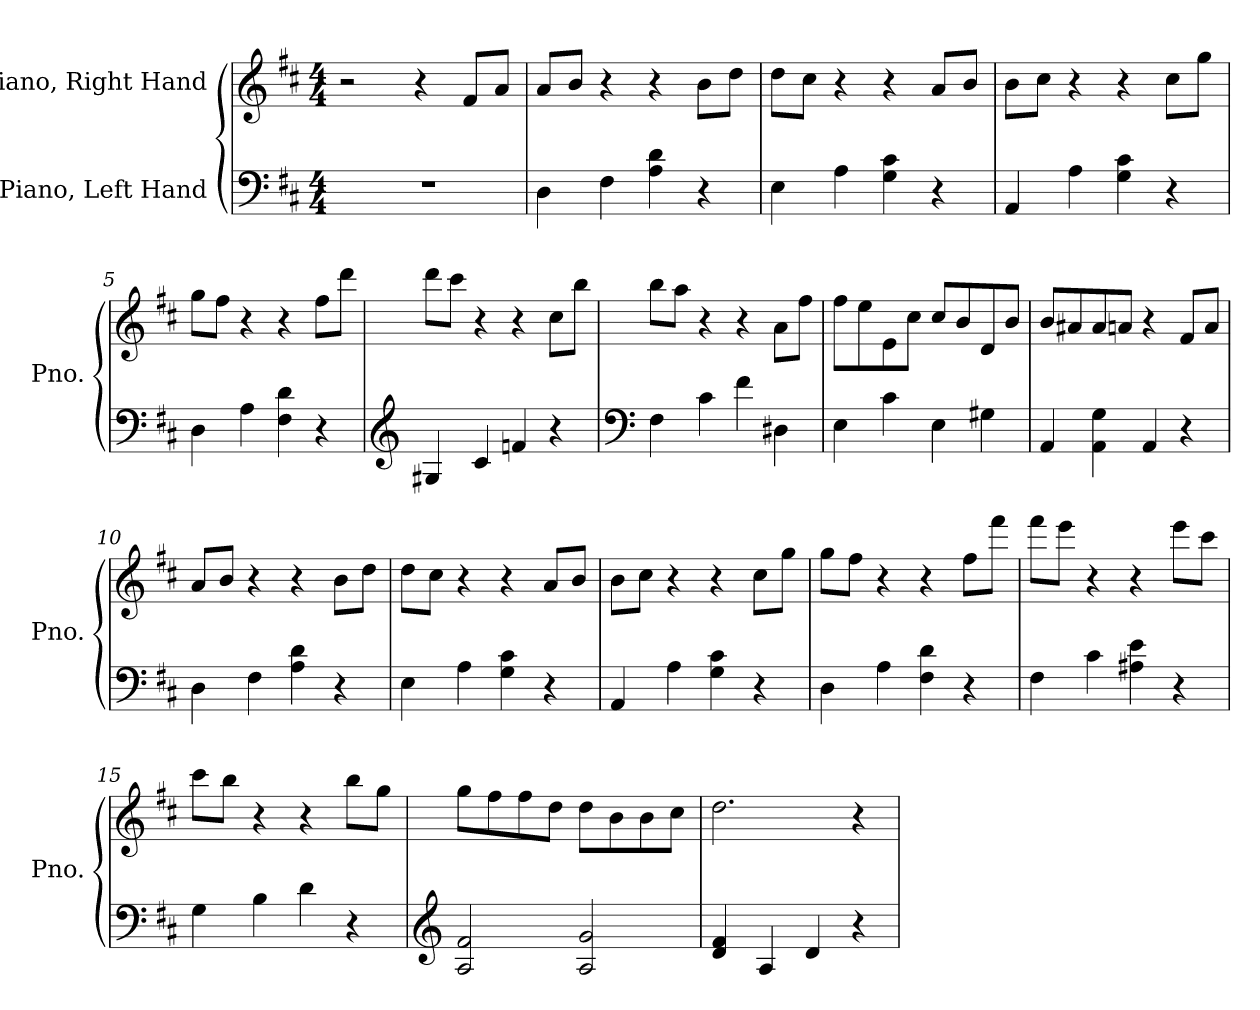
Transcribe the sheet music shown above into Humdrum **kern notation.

**kern	**kern
*part2	*part1
*staff2	*staff1
*I"Piano, Left Hand	*I"Piano, Right Hand
*I'Pno.	*I'Pno.
*clefF4	*clefG2
*k[f#c#]	*k[f#c#]
*M4/4	*M4/4
*MM100	*MM100
=1	=1
1r	2r
.	4r
.	8f#/L
.	8a/J
=2	=2
4D\	8a/L
.	8b/J
4F#\	4r
4A\ 4d\	4r
4r	8b\L
.	8dd\J
=3	=3
4E\	8dd\L
.	8cc#\J
4A\	4r
4G\ 4c#\	4r
4r	8a/L
.	8b/J
=4	=4
4AA/	8b\L
.	8cc#\J
4A\	4r
4G\ 4c#\	4r
4r	8cc#\L
.	8gg\J
=5	=5
4D\	8gg\L
.	8ff#\J
4A\	4r
4F#\ 4d\	4r
4r	8ff#\L
.	8ddd\J
!!LO:LB:g=z
=6	=6
*clefG2	*
4G#X/	8ddd\L
.	8ccc#\J
4c#/	4r
4fn/	4r
4r	8cc#\L
.	8bb\J
=7	=7
*clefF4	*
4F#\	8bb\L
.	8aa\J
4c#\	4r
4f#\	4r
4D#X\	8a\L
.	8ff#\J
=8	=8
4E\	8ff#\L
.	8ee\
4c#\	8e\
.	8cc#\J
4E\	8cc#/L
.	8b/
4G#X\	8d/
.	8b/J
=9	=9
4AA/	8b/L
.	8a#X/
4AA\ 4G\	8a#/
.	8an/J
4AA/	4r
4r	8f#/L
.	8a/J
=10	=10
4D\	8a/L
.	8b/J
4F#\	4r
4A\ 4d\	4r
4r	8b\L
.	8dd\J
!!LO:LB:g=z
=11	=11
4E\	8dd\L
.	8cc#\J
4A\	4r
4G\ 4c#\	4r
4r	8a/L
.	8b/J
=12	=12
4AA/	8b\L
.	8cc#\J
4A\	4r
4G\ 4c#\	4r
4r	8cc#\L
.	8gg\J
=13	=13
4D\	8gg\L
.	8ff#\J
4A\	4r
4F#\ 4d\	4r
4r	8ff#\L
.	8fff#\J
=14	=14
4F#\	8fff#\L
.	8eee\J
4c#\	4r
4A#X\ 4e\	4r
4r	8eee\L
.	8ccc#\J
=15	=15
4G\	8ccc#\L
.	8bb\J
4B\	4r
4d\	4r
4r	8bb\L
.	8gg\J
!!LO:LB:g=z
=16	=16
*clefG2	*
2A/ 2f#/	8gg\L
.	8ff#\
.	8ff#\
.	8dd\J
2A/ 2g/	8dd\L
.	8b\
.	8b\
.	8cc#\J
=17	=17
4d/ 4f#/	2.dd\
4A/	.
4d/	.
4r	4r
=	=
*-	*-
